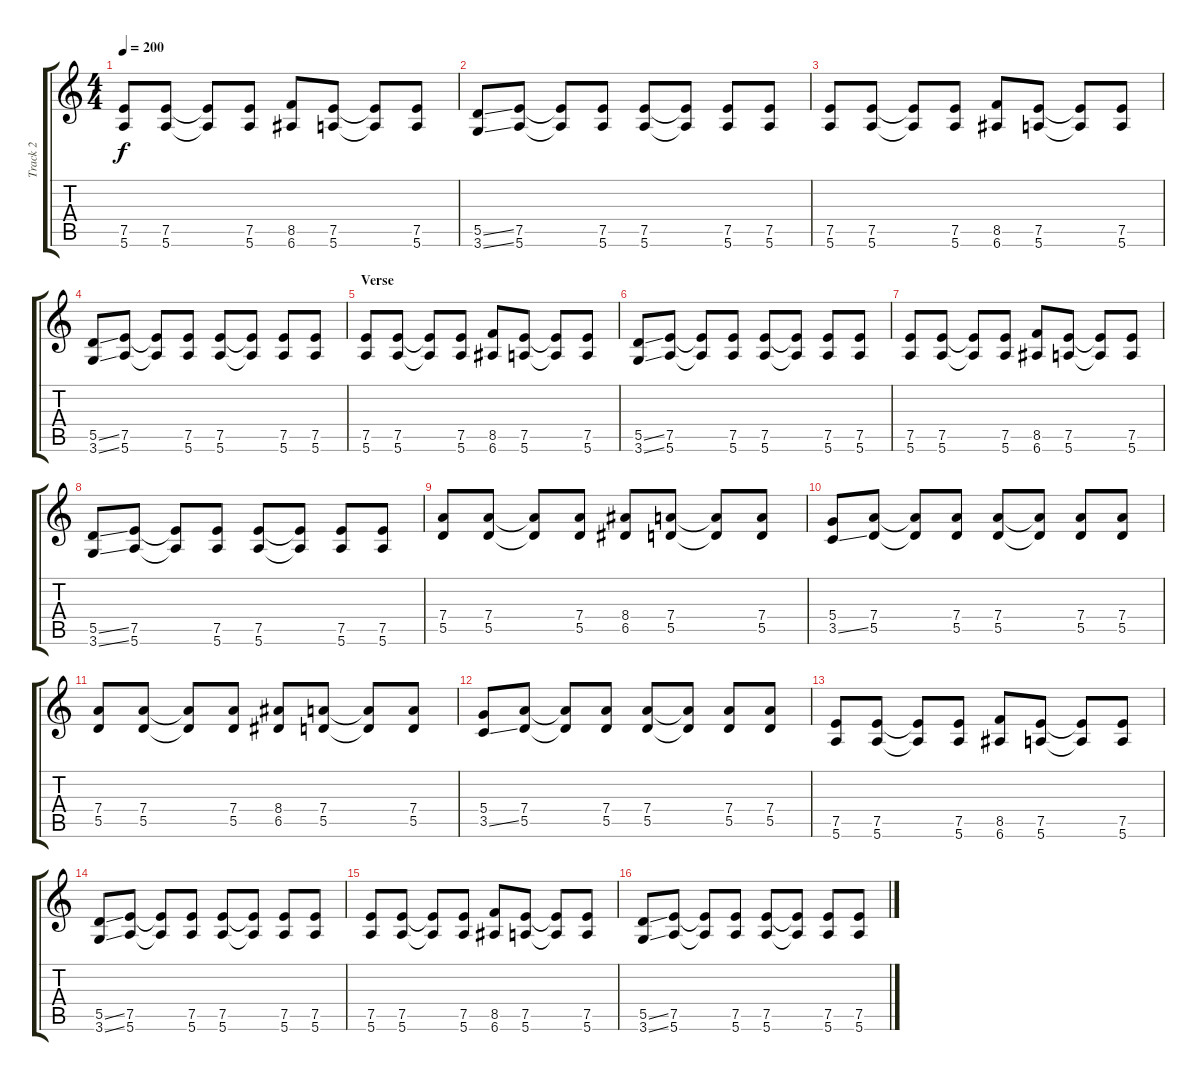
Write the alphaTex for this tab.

\track ("Track 2" "Track 2") {instrument distortionguitar}
\staff {score tabs}
\tuning (E4 B3 G3 D3 A2 E2) {hide}
\ts (4 4)
\section ("" "")
\tempo 200
\clef g2
\ks c
(7.5 5.6).8{dy f} (7.5 5.6).8 (7.5{t} 5.6{t}).8 (7.5 5.6).8 (8.5 6.6).8 (7.5 5.6).8 (7.5{t} 5.6{t}).8 (7.5 5.6).8 |
(5.5{ss} 3.6{ss}).8 (7.5 5.6).8 (7.5{t} 5.6{t}).8 (7.5 5.6).8 (7.5 5.6).8 (7.5{t} 5.6{t}).8 (7.5 5.6).8 (7.5 5.6).8 |
(7.5 5.6).8 (7.5 5.6).8 (7.5{t} 5.6{t}).8 (7.5 5.6).8 (8.5 6.6).8 (7.5 5.6).8 (7.5{t} 5.6{t}).8 (7.5 5.6).8 |
(5.5{ss} 3.6{ss}).8 (7.5 5.6).8 (7.5{t} 5.6{t}).8 (7.5 5.6).8 (7.5 5.6).8 (7.5{t} 5.6{t}).8 (7.5 5.6).8 (7.5 5.6).8 |
\section ("" "Verse")
(7.5 5.6).8 (7.5 5.6).8 (7.5{t} 5.6{t}).8 (7.5 5.6).8 (8.5 6.6).8 (7.5 5.6).8 (7.5{t} 5.6{t}).8 (7.5 5.6).8 |
(5.5{ss} 3.6{ss}).8 (7.5 5.6).8 (7.5{t} 5.6{t}).8 (7.5 5.6).8 (7.5 5.6).8 (7.5{t} 5.6{t}).8 (7.5 5.6).8 (7.5 5.6).8 |
(7.5 5.6).8 (7.5 5.6).8 (7.5{t} 5.6{t}).8 (7.5 5.6).8 (8.5 6.6).8 (7.5 5.6).8 (7.5{t} 5.6{t}).8 (7.5 5.6).8 |
(5.5{ss} 3.6{ss}).8 (7.5 5.6).8 (7.5{t} 5.6{t}).8 (7.5 5.6).8 (7.5 5.6).8 (7.5{t} 5.6{t}).8 (7.5 5.6).8 (7.5 5.6).8 |
(7.4 5.5).8 (7.4 5.5).8 (7.4{t} 5.5{t}).8 (7.4 5.5).8 (8.4 6.5).8 (7.4 5.5).8 (7.4{t} 5.5{t}).8 (7.4 5.5).8 |
(5.4 3.5{ss}).8 (7.4 5.5).8 (7.4{t} 5.5{t}).8 (7.4 5.5).8 (7.4 5.5).8 (7.4{t} 5.5{t}).8 (7.4 5.5).8 (7.4 5.5).8 |
(7.4 5.5).8 (7.4 5.5).8 (7.4{t} 5.5{t}).8 (7.4 5.5).8 (8.4 6.5).8 (7.4 5.5).8 (7.4{t} 5.5{t}).8 (7.4 5.5).8 |
(5.4 3.5{ss}).8 (7.4 5.5).8 (7.4{t} 5.5{t}).8 (7.4 5.5).8 (7.4 5.5).8 (7.4{t} 5.5{t}).8 (7.4 5.5).8 (7.4 5.5).8 |
(7.5 5.6).8 (7.5 5.6).8 (7.5{t} 5.6{t}).8 (7.5 5.6).8 (8.5 6.6).8 (7.5 5.6).8 (7.5{t} 5.6{t}).8 (7.5 5.6).8 |
(5.5{ss} 3.6{ss}).8 (7.5 5.6).8 (7.5{t} 5.6{t}).8 (7.5 5.6).8 (7.5 5.6).8 (7.5{t} 5.6{t}).8 (7.5 5.6).8 (7.5 5.6).8 |
(7.5 5.6).8 (7.5 5.6).8 (7.5{t} 5.6{t}).8 (7.5 5.6).8 (8.5 6.6).8 (7.5 5.6).8 (7.5{t} 5.6{t}).8 (7.5 5.6).8 |
(5.5{ss} 3.6{ss}).8 (7.5 5.6).8 (7.5{t} 5.6{t}).8 (7.5 5.6).8 (7.5 5.6).8 (7.5{t} 5.6{t}).8 (7.5 5.6).8 (7.5 5.6).8
